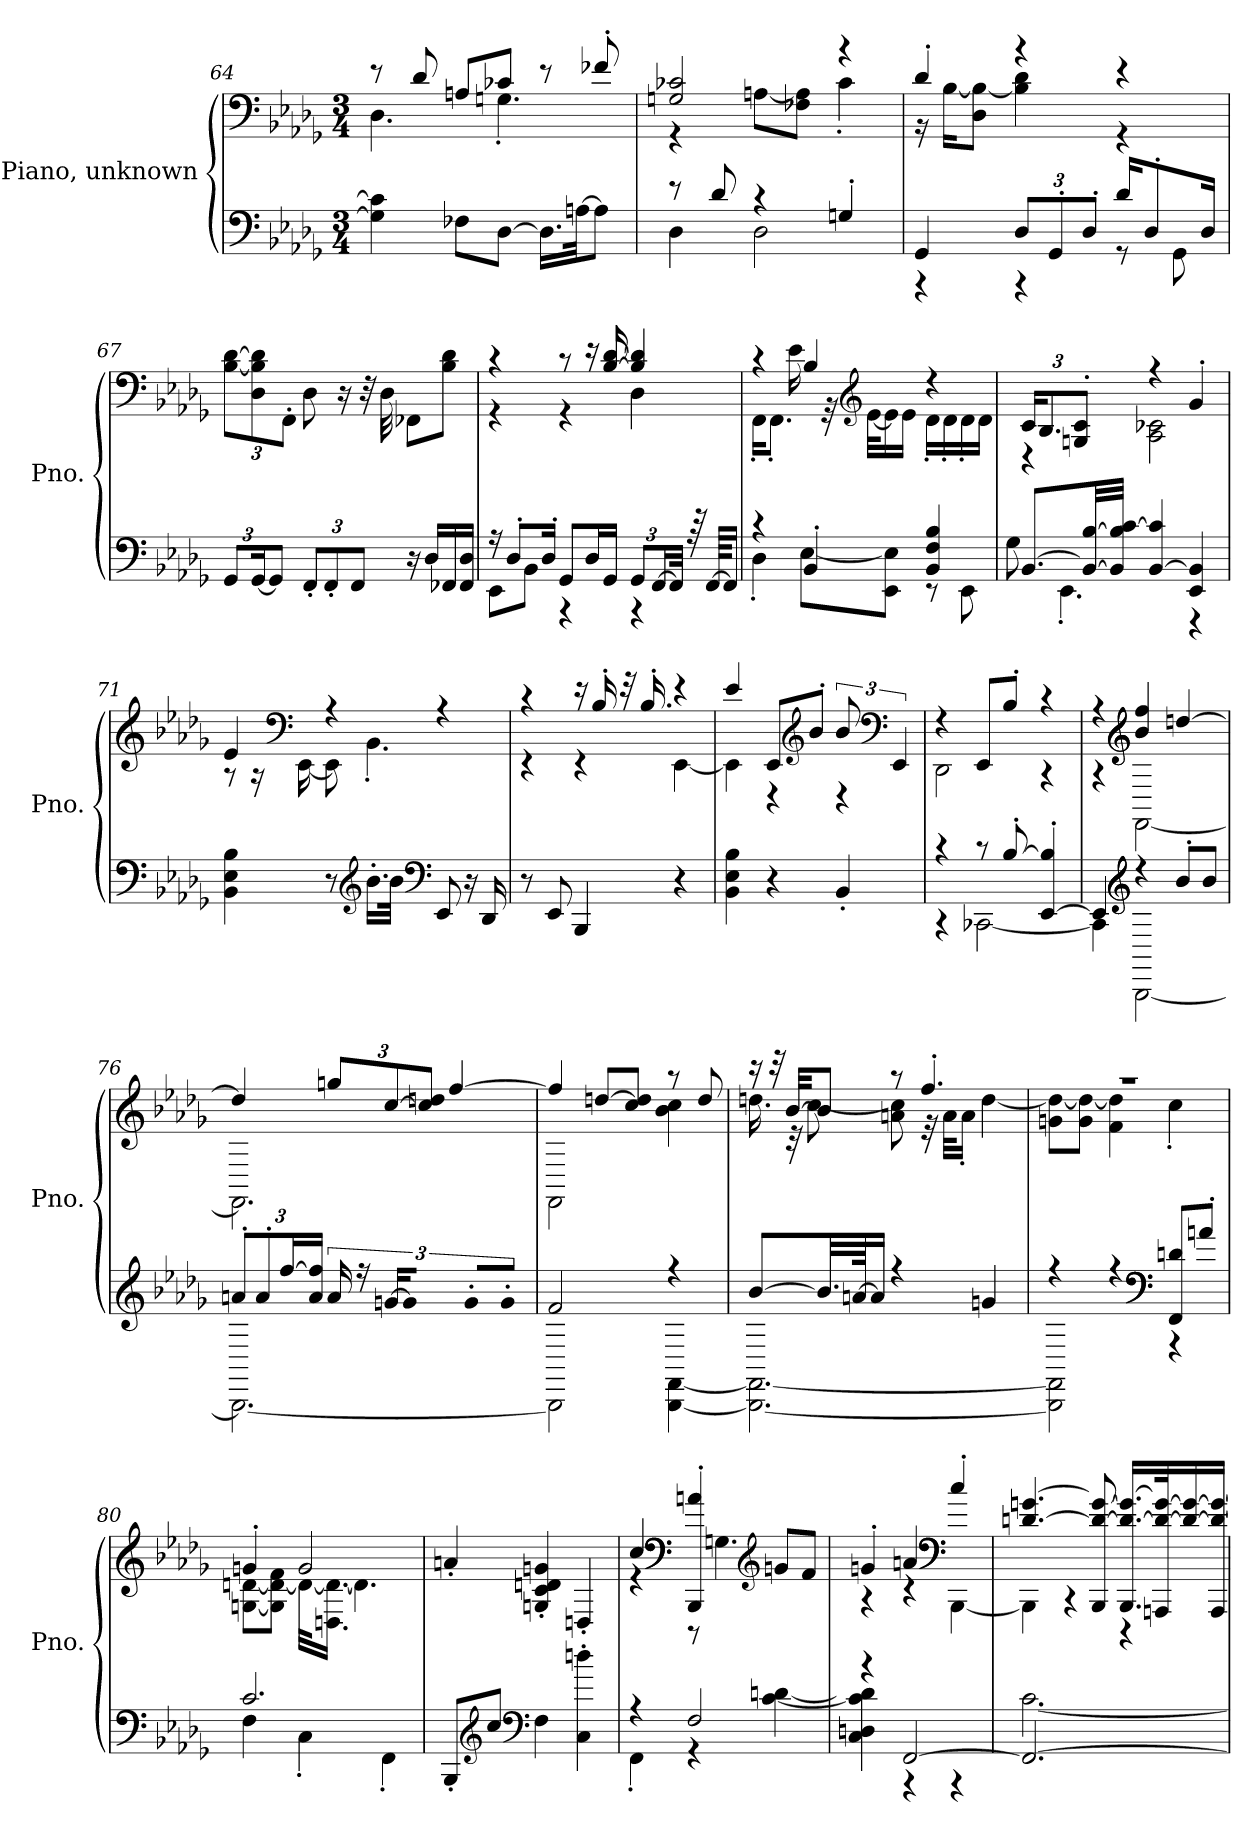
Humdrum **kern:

**kern	**kern
*part1	*part1
*staff2	*staff1
*I"Piano, unknown	*
*I'Pno.	*
*clefF4	*clefF4
*k[b-e-a-d-g-]	*k[b-e-a-d-g-]
*M3/4	*M3/4
=64	=64
*	*^
4G\] 4c-\]	8r	4.D-\
.	8d-/	.
8F-X\L	8An/L	.
[8D-\J	8c-X/J	4.Gn'\
16.D-\LL]	8r	.
[32An\JK	.	.
8A\J]	8f-X'/	.
!!LO:LB:g=z	!!
=65	=65	=65
*^	*	*
8r	4D-\	2Gn/ 2c-X/	4r
8d-/	.	.	.
4r	2D-\	.	[8An\L
.	.	.	8F-X\ 8A\]J
4Gn'/	.	4r	4c-'\
=66	=66	=66	=66
4GG-/	4r	4d-'/	16r
.	.	.	[16B-\KL
.	.	.	8D-\ 8B-\_J
*Xbrackettup	*	*	*
12D-/L	4r	4r	4B-\] 4d-\
12GG-'/	.	.	.
12D-'/J	.	.	.
16d-/KL	8r	4r	4r
8D-'/	.	.	.
.	8GG-\	.	.
16D-/Jk	.	.	.
*v	*v	*	*
*	*v	*v
=67	=67
*	*Xbrackettup
12GG-/L	[12B-\ [12d-\L
[24GG-/K	12D-\ 12B-\] 12d-\]
8GG-/J]	.
.	12FF'\J
12FF'/L	8D-\
12FF'/	.
.	16r
12FF/J	.
.	32r
.	32D-\
16r	8FF-X\L
16D-/LL	.
16FF-X/	8B-\ 8d-\J
16FF-/ 16D-/JJ	.
!!LO:LB:g=z
=68	=68
*^	*^
16r	8EE-\L	4r	4r
8D-'/L	.	.	.
.	8BB-\J	.	.
16D-'/Jk	.	.	.
8GG-/L	4r	8r	4r
16D-/L	.	16r	.
16GG-/JJ	.	[16B-/ [16d-/	.
12GG-/L	4r	4B-/] 4d-/]	4D-\
[24FF/L	.	.	.
32FF/JJk]	.	.	.
64r	.	.	.
[64FF/KKLL	.	.	.
16FF/JJ]	.	.	.
=69	=69	=69	=69
4r	4D-'\	4r	16FF'\KL
.	.	.	8.FF'\J
4BB-'/	[8E-\L	4B-/	16e-\
.	.	.	32r
*	*	*clefG2	*
.	.	.	[32e-\KLL
.	8EE-\ 8E-\]J	.	16e-\]
.	.	.	16e-\JJ
4BB-/ 4F/ 4B-/	8r	4r	16d-'\LL
.	.	.	16d-'\
.	8EE-\	.	16d-'\
.	.	.	16d-\JJ
=70	=70	=70	=70
[8.BB-/L	8G-\	24c/KL	4r
.	.	12.B-/	.
.	4.EE-'\	.	.
.	.	12Gn/' 12c/'J	.
32BB-/_ [32B-/LL	.	.	.
32BB-/] 32B-/] [32c/JJJ	.	.	.
[4BB-/ 4c/]	.	4r	2A-\ 2c-X\
4EE-/ 4BB-/]	4r	4g-'/	.
*v	*v	*	*
!!LO:LB:g=z	!!
=71	=71	=71
4BB-\ 4E-\ 4B-\	4e-/	8r
.	.	16r
*	*clefF4	*
.	.	[16EE-\
8r	4r	8EE-\]
*clefG2	*	*
16.b-'\LL	.	4.BB-'\
32b-\JJk	.	.
*clefF4	*	*
8EE-/	4r	.
16r	.	.
16DD-/	.	.
=72	=72	=72
8r	4r	4r
8EE-/	.	.
4BBB-/	16r	4r
.	16B-'/	.
.	32r	.
.	16.B-'/	.
4r	4r	[4EE-\
=73	=73	=73
4BB-\ 4E-\ 4B-\	4e-/	4EE-\]
4r	8EE-/L	4r
*	*clefG2	*
.	8b-'/J	.
*	*brackettup	*
4BB-'/	12b-/	4r
*	*clefF4	*
.	6EE-/	.
=74	=74	=74
*^	*	*
4r	4r	4r	2DD-\
8r	[2CC-X\	8EE-/L	.
[8B-'/	.	8B-'/J	.
[4EE-/' 4B-/]'	.	4r	4r
!!LO:PB:g=z	!!
=75	=75	=75	=75
4EE-/]	4CC-\]	4r	4r
*clefG2	*	*clefG2	*
4r	[2BBB-\	4b-/ 4ff/	[2FF\
8b-'/L	.	[4ddn/	.
8b-/J	.	.	.
=76	=76	=76	=76
12an'/L	2.BBB-\_	4dd/]	2.FF\]
12a'/	.	.	.
[24ff/L	.	.	.
24a/ 24ff/]JJ	.	.	.
*brackettup	*	*Xbrackettup	*
24a/	.	12ggn/L	.
24r	.	.	.
[24gn/KL	.	[12cc/	.
8g/J]	.	.	.
.	.	12cc/] 12ddn/J	.
8g'/L	.	[4ff/	.
8g'/J	.	.	.
=77	=77	=77	=77
2f/	2BBB-\]	4ff/]	2FF\
.	.	[8ddn/L	.
.	.	8cc/ 8dd/]J	.
4r	[4BBB-\ [4FF\	8r	4b-\ 4cc\
.	.	8dd/	.
!!LO:LB:g=z	!!
=78	=78	=78	=78
[8b-/L	2.BBB-\_ 2.FF\_	16r	16.ddn\
.	.	32r	.
.	.	[32b-/KKL	32r
32.b-/LL]	.	8b-/J]	[8cc\
[64an/JK	.	.	.
16a/JJ]	.	.	.
4r	.	8r	8an\ 8cc\]
.	.	4.ff'/	32r
.	.	.	32a\KLL
.	.	.	16a'\JJ
4gn/	.	.	[4dd\
=79	=79	=79	=79
4r	2BBB-\] 2FF\]	2.r	8gn\ 8dd\_L
.	.	.	8g\ 8dd\_J
4r	.	.	4f\ 4dd\]
*clefF4	*	*	*
8FF/ 8dn/L	4r	.	4cc'\
8an'/J	.	.	.
=80	=80	=80	=80
2.c/	4F\	4gn'/	[8Gn\ [8dn\L
.	.	.	8G\] 8d\_ 8f\J
.	4C'\	2g/	32d\KLL_
.	.	.	16.Dn\ 16.d\_JJ
.	.	.	4.d\]
.	4FF'\	.	.
*v	*v	*	*
*	*v	*v
!!LO:LB:g=z
=81	=81
8BBB-'/L	4an'/
*clefG2	*
8cc/J	.
*clefF4	*
4F\	4Gn/' 4c/' 4dn/' 4gn/'
4C\' 4ddn\'	4Dn'/
=82	=82
*^	*^
4r	4FF'\	4cc/	4r
*	*	*clefF4	*
2F/	4r	4BBB-/' 4an/'	8r
.	.	.	4.Gn\
*	*	*clefG2	*
.	[4c\ [4dn\	8gn/L	.
.	.	8f/J	.
=83	=83	=83	=83
4r	4C\ 4Dn\ 4c\] 4d\]	4gn'/	4r
[2FF/	4r	4an/	4r
*	*	*clefF4	*
.	4r	4cc'/	[4BBB-\
=84	=84	=84	=84
2.FF/_	[2.c\	[4.dn/ [4.gn/	4BBB-\]
.	.	.	4r
.	.	8BBB-/ 8d/_ 8g/_	.
.	.	16.BBB-/ 16.d/_ 16.g/_LL	4r
.	.	32AAAn/ 32d/_ 32g/_K	.
.	.	16d/_ 16g/_	.
.	.	16AAA/ 16d/_ 16g/_JJ	.
*v	*v	*	*
*	*v	*v
=	=
*-	*-
